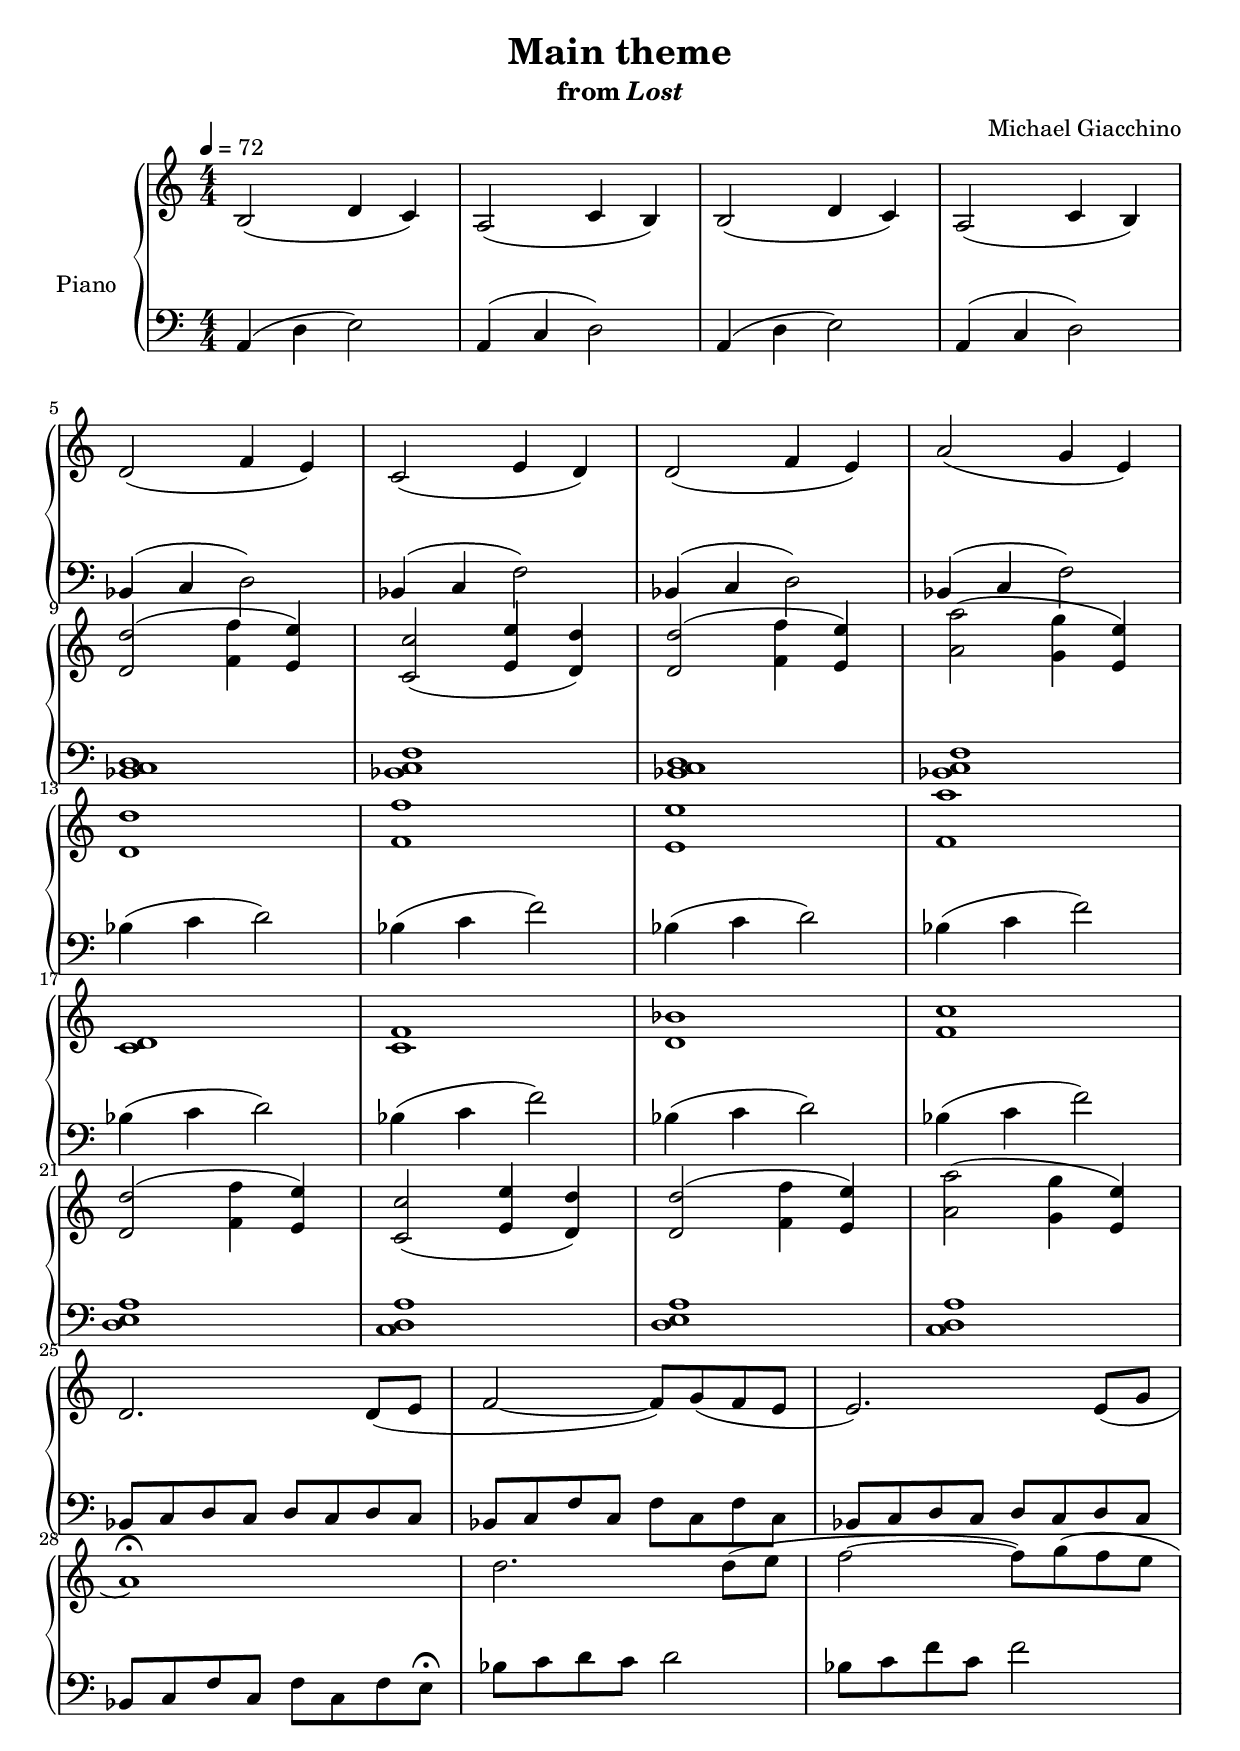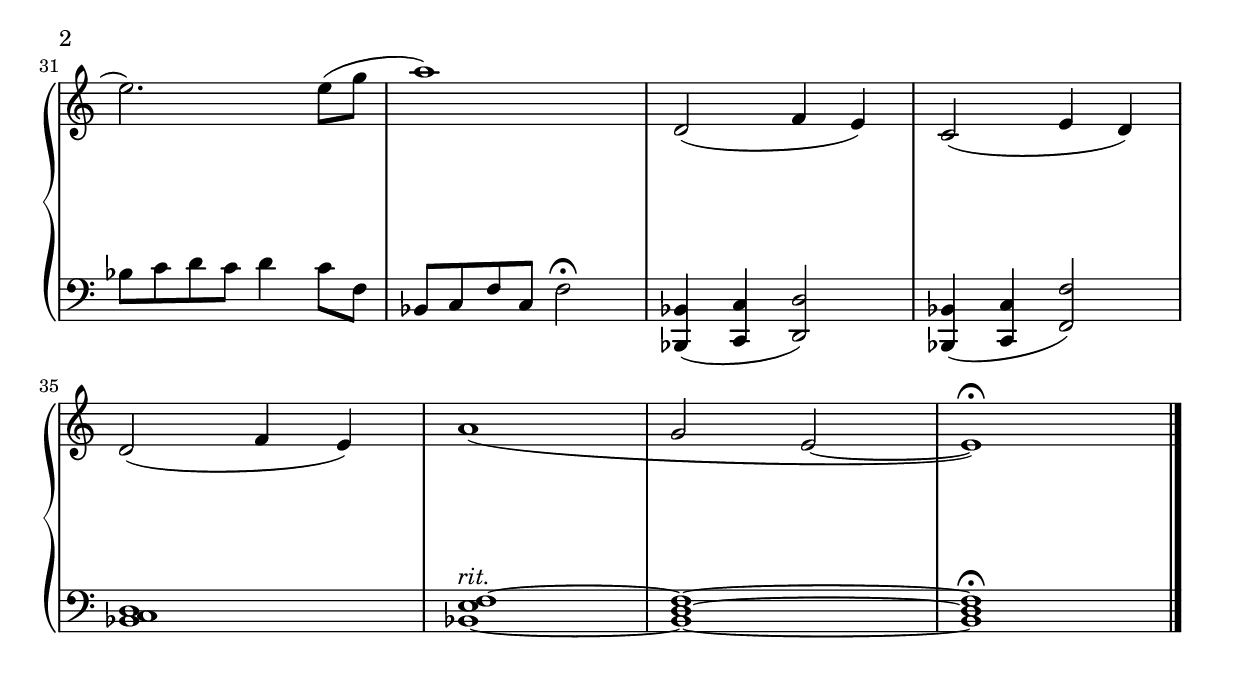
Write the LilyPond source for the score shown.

\version "2.12.2"

\header {
  title = "Main theme"
  subtitle = \markup { "from" \italic "Lost" }
  composer = "Michael Giacchino"
}

global = {
  \tempo 4 = 72
  \key c \major
  \time 4/4
  \numericTimeSignature
  s1*38
  \bar "|."
}

upper = \relative c' {
  \clef treble
  b2( d4 c)
  a2( c4 b)
  b2( d4 c)
  a2( c4 b)
  \break

  d2( f4 e)
  c2( e4 d)
  d2( f4 e)
  a2( g4 e)
  \break

  <d d'>2(<f f'>4 <e e'>)
  <c c'>2( <e e'>4 <d d'>)
  <d d'>2( <f f'>4 <e e'>)
  <a a'>2( <g g'>4 <e e'>)
  \break

  <d d'>1
  <f f'>
  <e e'>
  <f a'>
  \break

  <c d>
  <c f>
  <d bes'>
  <f c'>
  \break

  <d d'>2( <f f'>4 <e e'>)
  <c c'>2( <e e'>4 <d d'>)
  <d d'>2( <f f'>4 <e e'>)
  <a a'>2( <g g'>4 <e e'>)
  \break

  d2. d8( e
  f2~ f8) g( f e
  e2.) e8( g
  \break

  a1\fermata)
  d2. d8( e
  f2~ f8) g( f e
  \break

  e2.) e8( g
  a1)
  d,,2( f4 e)
  c2( e4 d)
  \break

  d2( f4 e)
  a1(
  g2 e~
  e1\fermata)
}

lower = \relative c {
  \clef bass
  a4( d e2)
  a,4( c d2)
  a4( d e2)
  a,4( c d2)

  bes4( c d2)
  bes4( c f2)
  bes,4( c d2)
  bes4( c f2)

  <bes, c d>1
  <bes c f>
  <bes c d>
  <bes c f>

  bes'4( c d2)
  bes4( c f2)
  bes,4( c d2)
  bes4( c f2)

  bes,4( c d2)
  bes4( c f2)
  bes,4( c d2)
  bes4( c f2)

  <d, e a>1
  <c d a'>
  <d e a>
  <c d a'>

  bes8 c d c d c d c
  bes c f c f c f c
  bes c d c d c d c

  bes c f c f c f e\fermata
  bes' c d c d2
  bes8 c f c f2

  bes,8 c d c d4 c8 f,
  bes, c f c f2\fermata
  <bes,, bes'>4( <c c'> <d d'>2)
  <bes bes'>4( <c c'> <f f'>2)

  <bes c d>1
  <<
    {
      <e f~>^\markup { \italic "rit." }
      <d~ f~>
      <d f>\fermata
    }
  \\
    {
      bes~
      bes~
      bes
    }
  >>
}

dynamics = {
  s1*8
  s1*3\mp
  s2 s32*15\> s32\!
  s32*63\< s32\!
  s4\mf s32*55\> s32\!
  s1\mp
  s32*95\< s32\!
  s1*3\f
  s32*31\> s32\!
  s1*4\mp
  s2. s32*7\< s32\!
  s32*20\mf s32*11\> s32\! s32
  s1\mp
  s32*10\> s32\! s32*5 s2\p
  s1*2\mf
  s32*77\> s32\! s32*2 s2\pp
}

pedal = {
}

chordnames = \chordmode {
}

\include "../../template_piano_solo.ly"
